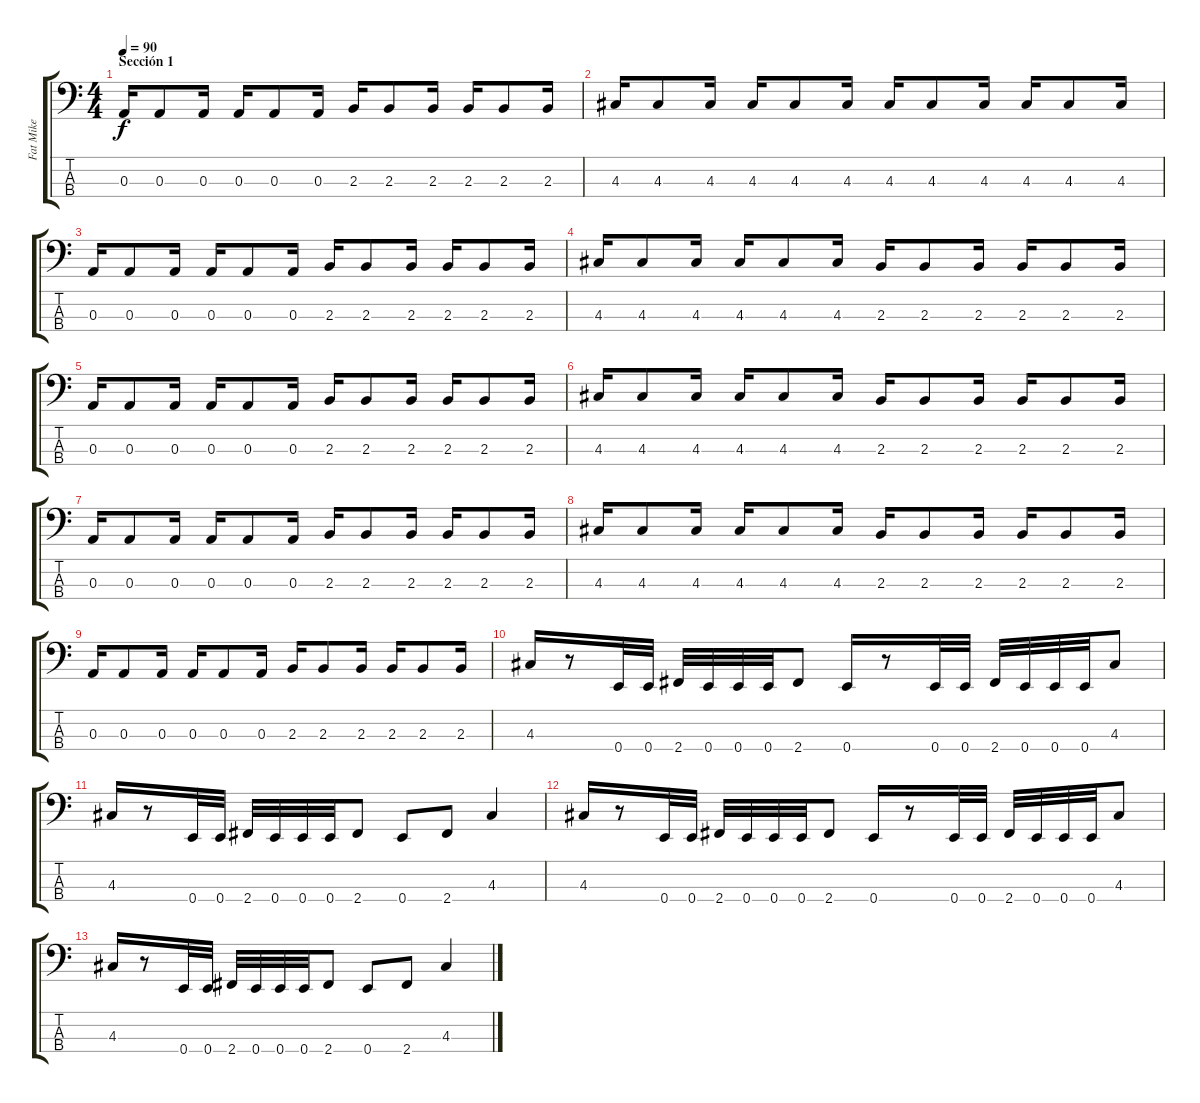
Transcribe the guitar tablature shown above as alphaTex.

\track ("Fat Mike" "Fat Mike") {instrument electricbassfinger}
\staff {score tabs}
\tuning (G2 D2 A1 E1) {hide}
\ts (4 4)
\section ("" "Sección 1")
\tempo 90
\clef f4
\ks c
0.3.16{dy f} 0.3.8 0.3.16 0.3.16 0.3.8 0.3.16 2.3.16 2.3.8 2.3.16 2.3.16 2.3.8 2.3.16 |
4.3.16 4.3.8 4.3.16 4.3.16 4.3.8 4.3.16 4.3.16 4.3.8 4.3.16 4.3.16 4.3.8 4.3.16 |
0.3.16 0.3.8 0.3.16 0.3.16 0.3.8 0.3.16 2.3.16 2.3.8 2.3.16 2.3.16 2.3.8 2.3.16 |
4.3.16 4.3.8 4.3.16 4.3.16 4.3.8 4.3.16 2.3.16 2.3.8 2.3.16 2.3.16 2.3.8 2.3.16 |
0.3.16 0.3.8 0.3.16 0.3.16 0.3.8 0.3.16 2.3.16 2.3.8 2.3.16 2.3.16 2.3.8 2.3.16 |
4.3.16 4.3.8 4.3.16 4.3.16 4.3.8 4.3.16 2.3.16 2.3.8 2.3.16 2.3.16 2.3.8 2.3.16 |
0.3.16 0.3.8 0.3.16 0.3.16 0.3.8 0.3.16 2.3.16 2.3.8 2.3.16 2.3.16 2.3.8 2.3.16 |
4.3.16 4.3.8 4.3.16 4.3.16 4.3.8 4.3.16 2.3.16 2.3.8 2.3.16 2.3.16 2.3.8 2.3.16 |
0.3.16 0.3.8 0.3.16 0.3.16 0.3.8 0.3.16 2.3.16 2.3.8 2.3.16 2.3.16 2.3.8 2.3.16 |
4.3.16 r.8 0.4.32 0.4.32 2.4.32 0.4.32 0.4.32 0.4.32 2.4.8 0.4.16 r.8 0.4.32 0.4.32 2.4.32 0.4.32 0.4.32 0.4.32 4.3.8 |
4.3.16 r.8 0.4.32 0.4.32 2.4.32 0.4.32 0.4.32 0.4.32 2.4.8 0.4.8 2.4.8 4.3.4 |
4.3.16 r.8 0.4.32 0.4.32 2.4.32 0.4.32 0.4.32 0.4.32 2.4.8 0.4.16 r.8 0.4.32 0.4.32 2.4.32 0.4.32 0.4.32 0.4.32 4.3.8 |
4.3.16 r.8 0.4.32 0.4.32 2.4.32 0.4.32 0.4.32 0.4.32 2.4.8 0.4.8 2.4.8 4.3.4
